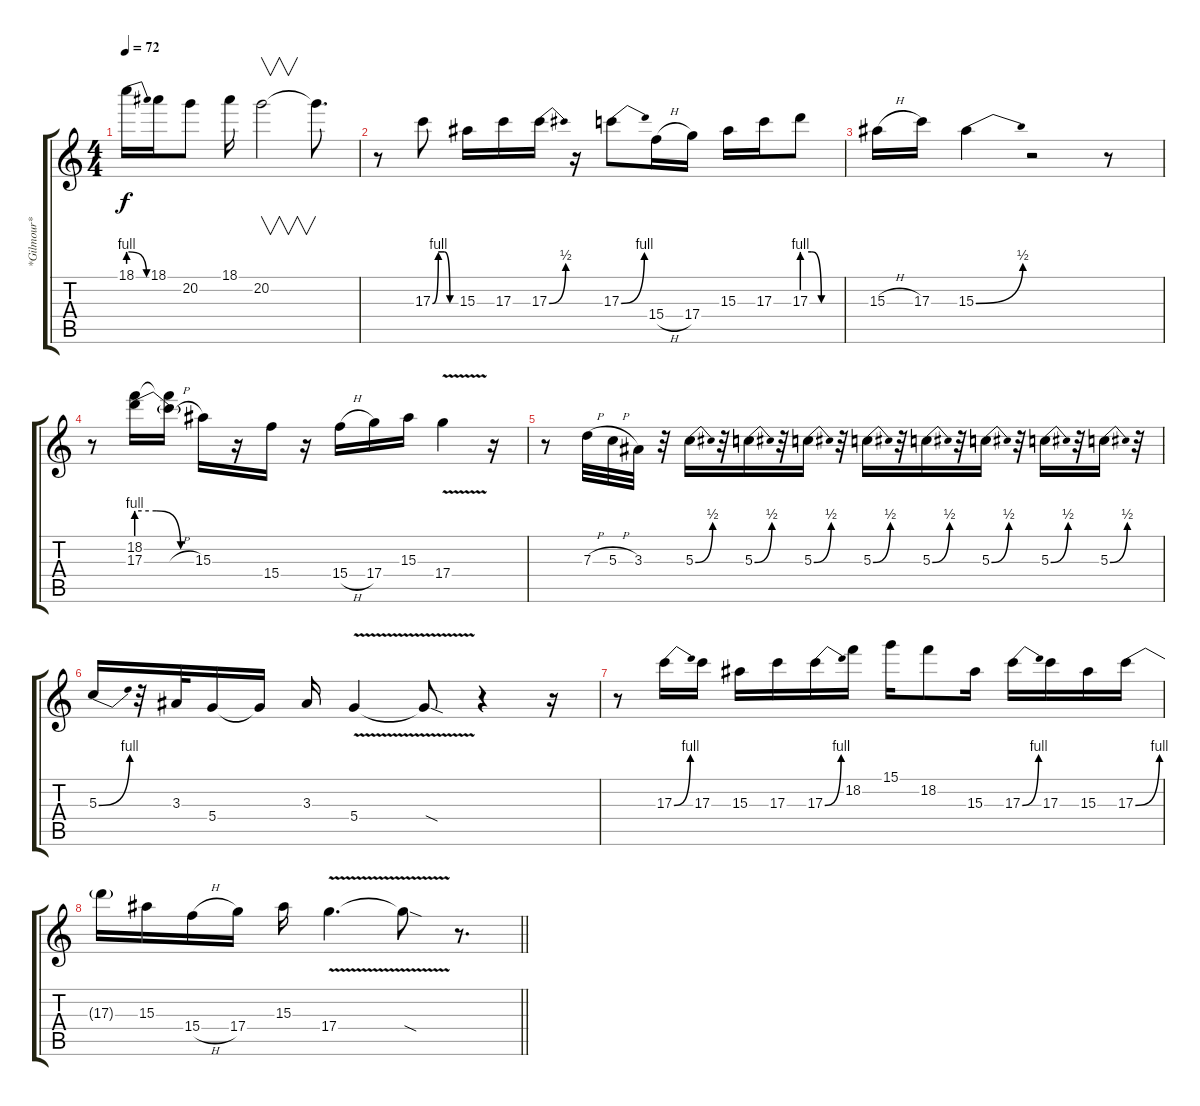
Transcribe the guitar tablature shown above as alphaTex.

\track ("*Gilmour* (Electric w/Fuzz)" "*Gilmour* ") {instrument overdrivenguitar}
\staff {score tabs}
\tuning (E4 B3 G3 D3 A2 E2) {hide}
\ts (4 4)
\tempo 72
\clef g2
\ks c
18.1{be (release 0 4 60 0) t}.16{dy f} 18.1.16 20.2.8 18.1.16 20.2.2{v} 20.2{t}.8{d} |
r.8 17.3{be (custom 0 0 15 4 30 4 45 0 60 0)}.8 15.3.16 17.3.16 17.3{be (bend 0 0 60 2)}.16 r.16 17.3{be (bend 0 0 60 4)}.8 15.4{h}.16 17.4.16 15.3.16 17.3.16 17.3{be (custom 0 4 15 4 30 0 60 0)}.8 |
15.3{h}.16 17.3.16 15.3{be (bend 0 0 60 2)}.4 r.2 r.8{volume 0 balance 0} |
r.8 (18.2 17.3{be (custom 0 4 20 4 45 0 60 0)}).16 (18.2{t} 17.3{h t}).16 15.3.16 r.16 15.4.16 r.16 15.4{h}.16 17.4.16 15.3.16 17.4{v}.4 r.16 |
r.8{volume 15 balance 8} 7.3{h}.32 5.3{h}.32 3.3.32 r.32 5.3{be (bend 0 0 60 2)}.16 r.32 5.3{be (bend 0 0 60 2)}.16 r.32 5.3{be (bend 0 0 60 2)}.16 r.32 5.3{be (bend 0 0 60 2)}.16 r.32 5.3{be (bend 0 0 60 2)}.16 r.32 5.3{be (bend 0 0 60 2)}.16 r.32 5.3{be (bend 0 0 60 2)}.16 r.32 5.3{be (bend 0 0 60 2)}.16 r.32 |
5.3{be (bend 0 0 60 4)}.16 r.32 3.3.32 5.4.16 5.4{t}.16 3.3.16 5.4{v}.4 5.4{sod t}.8 r.4 r.16 |
r.8 17.3{be (bend 0 0 60 4)}.16 17.3.16 15.3.16 17.3.16 17.3{be (bend 0 0 60 4)}.16 18.2.16 15.1.16 18.2.8 15.3.16 17.3{be (bend 0 0 60 4)}.16 17.3.16 15.3.16 17.3{be (bend 0 0 60 4)}.16 |
\barLineRight lightlight
17.3{t}.16 15.3.16 15.4{h}.16 17.4.16 15.3.16 17.4{v}.4{d} 17.4{sod t}.8 r.8{d}
